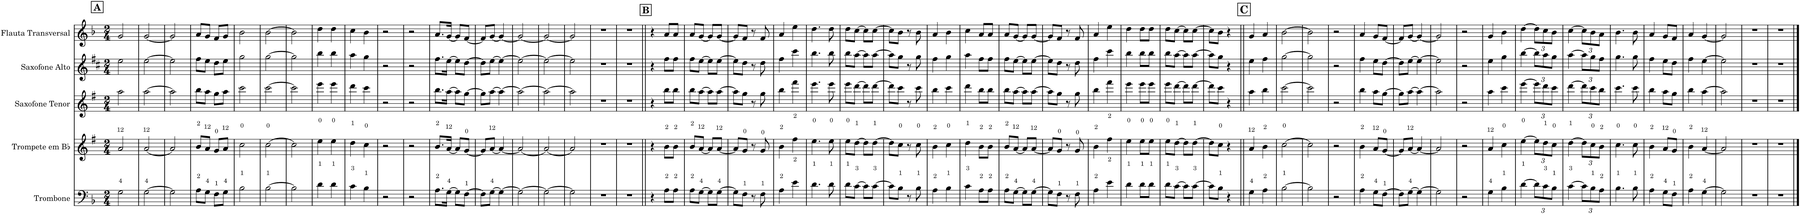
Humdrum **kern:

**kern	**kern	**kern	**kern	**kern
*part5	*part4	*part3	*part2	*part1
*staff5	*staff4	*staff3	*staff2	*staff1
*I"Trombone	*I"Trompete em Bb	*I"Saxofone Tenor	*I"Saxofone Alto	*I"Flauta Transversal
*I'Tbn.	*I'Tpt. em Bb	*I'Sax. Tn.	*	*I'Fl.
*clefF4	*clefG2	*clefG2	*clefG2	*clefG2
*	*Trd1c2	*Trd8c14	*Trd5c9	*
*k[b-]	*k[f#]	*k[f#]	*k[f#c#]	*k[b-]
*M2/4	*M2/4	*M2/4	*M2/4	*M2/4
!!LO:REH:place=s1:a:B:cj:fs=12:t=A
=1	=1	=1	=1	=1
2G\	2a/	2aa\	2ee\	2g/
=2	=2	=2	=2	=2
[2G\	[2a/	[2aa\	[2ee\	[2g/
=3	=3	=3	=3	=3
2G\]	2a/]	2aa\]	2ee\]	2g/]
=4	=4	=4	=4	=4
8A\L	8b/L	8bb\L	8ff#\L	8a/L
8G\J	8a/J	8aa\J	8ee\J	8g/J
8F\L	8g/L	8gg\L	8dd\L	8f/L
8G\J	8a/J	8aa\J	8ee\J	8g/J
=5	=5	=5	=5	=5
2B-\	2cc\	2ccc\	2gg\	2b-\
=6	=6	=6	=6	=6
[2B-\	[2cc\	[2ccc\	[2gg\	[2b-\
=7	=7	=7	=7	=7
2B-\]	2cc\]	2ccc\]	2gg\]	2b-\]
=8	=8	=8	=8	=8
4d\	4ee\	4eee\	4bb\	4dd\
4d\	4ee\	4eee\	4bb\	4dd\
=9	=9	=9	=9	=9
4c\	4dd\	4ddd\	4aa\	4cc\
4B-\	4cc\	4ccc\	4gg\	4b-\
=10	=10	=10	=10	=10
2r	2r	2r	2r	2r
=11	=11	=11	=11	=11
2r	2r	2r	2r	2r
=12	=12	=12	=12	=12
8.A\L	8.b/L	8.bb\L	8.ff#\L	8.a/L
[16G\Jk	[16a/Jk	[16aa\Jk	[16ee\Jk	[16g/Jk
8G\L]	8a/L]	8aa\L]	8ee\L]	8g/L]
[8F\J	[8g/J	[8gg\J	[8dd\J	[8f/J
=13	=13	=13	=13	=13
8F\L]	8g/L]	8gg\L]	8dd\L]	8f/L]
[8G\J	[8a/J	[8aa\J	[8ee\J	[8g/J
4G\_	4a/_	4aa\_	4ee\_	4g/_
=14	=14	=14	=14	=14
2G\_	2a/_	2aa\_	2ee\_	2g/_
=15	=15	=15	=15	=15
2G\_	2a/_	2aa\_	2ee\_	2g/_
=16	=16	=16	=16	=16
2G\]	2a/]	2aa\]	2ee\]	2g/]
=17	=17	=17	=17	=17
2r	2r	2r	2r	2r
=18	=18	=18	=18	=18
2r	2r	2r	2r	2r
!!LO:REH:place=s1:a:B:cj:fs=12:t=B
=19||	=19||	=19||	=19||	=19||
4r	4r	4r	4r	4r
8A\L	8b\L	8bb\L	8ff#\L	8a/L
8A\J	8b\J	8bb\J	8ff#\J	8a/J
=20	=20	=20	=20	=20
8A\L	8b/L	8bb\L	8ff#\L	8a/L
[8G\J	[8a/J	[8aa\J	[8ee\J	[8g/J
8G\L]	8a/L]	8aa\L]	8ee\L]	8g/L]
[8G\J	[8a/J	[8aa\J	[8ee\J	[8g/J
=21	=21	=21	=21	=21
8G\L]	8a/L]	8aa\L]	8ee\L]	8g/L]
8F\J	8g/J	8gg\J	8dd\J	8f/J
8r	8r	8r	8r	8r
8F\	8g/	8gg\	8dd\	8f/
=22	=22	=22	=22	=22
4A\	4b\	4bb\	4ff#\	4a/
4e\	4ff#\	4fff#\	4ccc#\	4ee\
=23	=23	=23	=23	=23
4.d\	4.ee\	4.eee\	4.bb\	4.dd\
8d\	8ee\	8eee\	8bb\	8dd\
=24	=24	=24	=24	=24
8d\L	8ee\L	8eee\L	8bb\L	8dd\L
[8c\J	[8dd\J	[8ddd\J	[8aa\J	[8cc\J
8c\L]	8dd\L]	8ddd\L]	8aa\L]	8cc\L]
[8c\J	[8dd\J	[8ddd\J	[8aa\J	[8cc\J
=25	=25	=25	=25	=25
8c\L]	8dd\L]	8ddd\L]	8aa\L]	8cc\L]
8B-\J	8cc\J	8ccc\J	8gg\J	8b-\J
8r	8r	8r	8r	8r
8B-\	8cc\	8ccc\	8gg\	8b-\
=26	=26	=26	=26	=26
4A\	4b\	4bb\	4ff#\	4a/
4B-\	4cc\	4ccc\	4gg\	4b-\
=27	=27	=27	=27	=27
4c\	4dd\	4ddd\	4aa\	4cc\
8A\L	8b\L	8bb\L	8ff#\L	8a/L
8A\J	8b\J	8bb\J	8ff#\J	8a/J
=28	=28	=28	=28	=28
8A\L	8b/L	8bb\L	8ff#\L	8a/L
[8G\J	[8a/J	[8aa\J	[8ee\J	[8g/J
8G\L]	8a/L]	8aa\L]	8ee\L]	8g/L]
[8G\J	[8a/J	[8aa\J	[8ee\J	[8g/J
=29	=29	=29	=29	=29
8G\L]	8a/L]	8aa\L]	8ee\L]	8g/L]
8F\J	8g/J	8gg\J	8dd\J	8f/J
8r	8r	8r	8r	8r
8F\	8g/	8gg\	8dd\	8f/
=30	=30	=30	=30	=30
4A\	4b\	4bb\	4ff#\	4a/
4e\	4ff#\	4fff#\	4ccc#\	4ee\
=31	=31	=31	=31	=31
4d\	4ee\	4eee\	4bb\	4dd\
8d\L	8ee\L	8eee\L	8bb\L	8dd\L
8d\J	8ee\J	8eee\J	8bb\J	8dd\J
=32	=32	=32	=32	=32
8d\L	8ee\L	8eee\L	8bb\L	8dd\L
[8c\J	[8dd\J	[8ddd\J	[8aa\J	[8cc\J
8c\L]	8dd\L]	8ddd\L]	8aa\L]	8cc\L]
[8c\J	[8dd\J	[8ddd\J	[8aa\J	[8cc\J
=33	=33	=33	=33	=33
8c\L]	8dd\L]	8ddd\L]	8aa\L]	8cc\L]
8B-\J	8cc\J	8ccc\J	8gg\J	8b-\J
4r	4r	4r	4r	4r
!!LO:REH:place=s1:a:B:cj:fs=14:t=C
=34||	=34||	=34||	=34||	=34||
4G\	4a/	4aa\	4ee\	4g/
4A\	4b\	4bb\	4ff#\	4a/
=35	=35	=35	=35	=35
[2B-\	[2cc\	[2ccc\	[2gg\	[2b-\
=36	=36	=36	=36	=36
2B-\]	2cc\]	2ccc\]	2gg\]	2b-\]
=37	=37	=37	=37	=37
2r	2r	2r	2r	2r
=38	=38	=38	=38	=38
4A\	4b\	4bb\	4ff#\	4a/
8G\L	8a/L	8aa\L	8ee\L	8g/L
[8F\J	[8g/J	[8gg\J	[8dd\J	[8f/J
=39	=39	=39	=39	=39
8F\L]	8g/L]	8gg\L]	8dd\L]	8f/L]
[8G\J	[8a/J	[8aa\J	[8ee\J	[8g/J
4G\_	4a/_	4aa\_	4ee\_	4g/_
=40	=40	=40	=40	=40
2G\]	2a/]	2aa\]	2ee\]	2g/]
=41	=41	=41	=41	=41
2r	2r	2r	2r	2r
=42	=42	=42	=42	=42
4G\	4a/	4aa\	4ee\	4g/
4B-\	4cc\	4ccc\	4gg\	4b-\
=43	=43	=43	=43	=43
[4d\	[4ee\	[4eee\	[4bb\	[4dd\
*Xbrackettup	*Xbrackettup	*Xbrackettup	*Xbrackettup	*Xbrackettup
12d\L]	12ee\L]	12eee\L]	12bb\L]	12dd\L]
12c\	12dd\	12ddd\	12aa\	12cc\
12B-\J	12cc\J	12ccc\J	12gg\J	12b-\J
=44	=44	=44	=44	=44
[4c\	[4dd\	[4ddd\	[4aa\	[4cc\
12c\L]	12dd\L]	12ddd\L]	12aa\L]	12cc\L]
12B-\	12cc\	12ccc\	12gg\	12b-\
12A\J	12b\J	12bb\J	12ff#\J	12a\J
=45	=45	=45	=45	=45
4.B-\	4.cc\	4.ccc\	4.gg\	4.b-\
8B-\	8cc\	8ccc\	8gg\	8b-\
=46	=46	=46	=46	=46
4A\	4b\	4bb\	4ff#\	4a/
8G\L	8a/L	8aa\L	8ee\L	8g/L
8F\J	8g/J	8gg\J	8dd\J	8f/J
=47	=47	=47	=47	=47
4A\	4b\	4bb\	4ff#\	4a/
[4G\	[4a/	[4aa\	[4ee\	[4g/
=48	=48	=48	=48	=48
2G\]	2a/]	2aa\]	2ee\]	2g/]
=49	=49	=49	=49	=49
2r	2r	2r	2r	2r
=50	=50	=50	=50	=50
2r	2r	2r	2r	2r
==	==	==	==	==
*-	*-	*-	*-	*-
